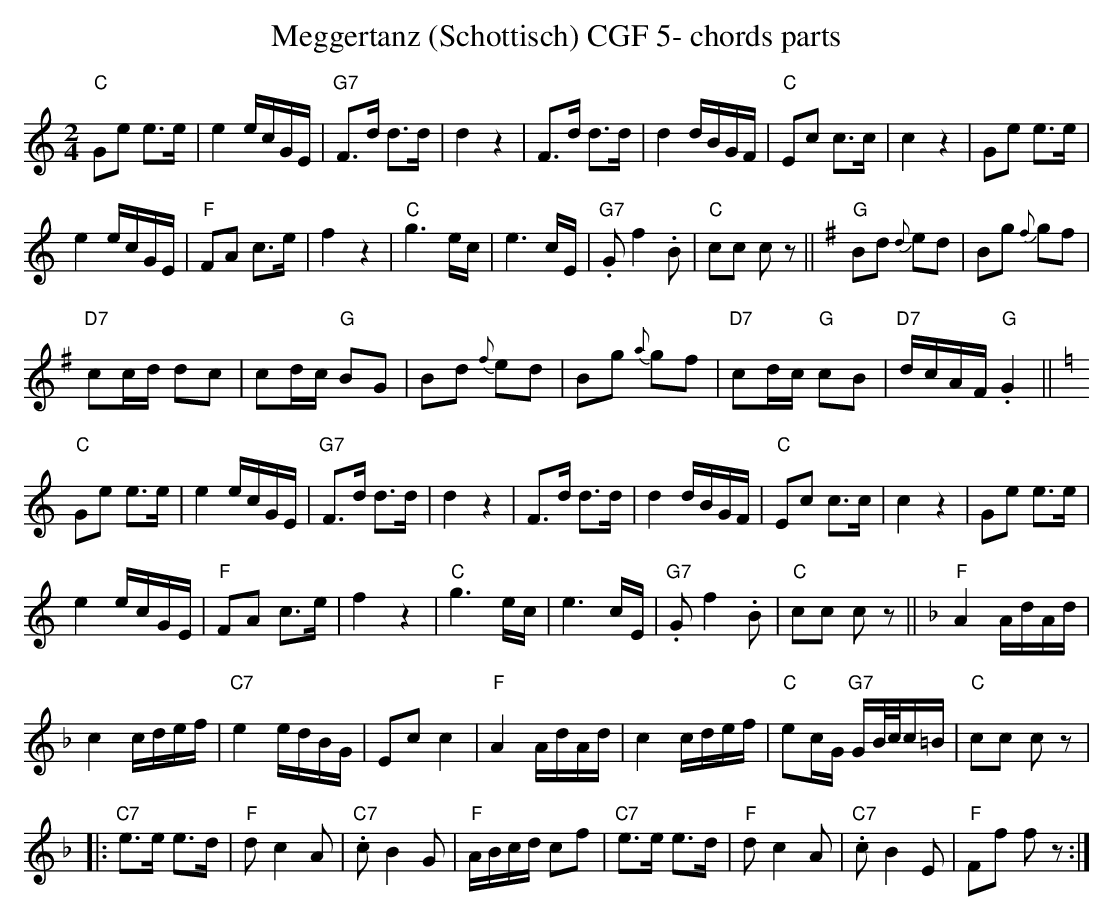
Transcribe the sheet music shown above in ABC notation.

X:1
T:Meggertanz (Schottisch) CGF 5- chords parts
M:2/4
L:1/8
K:Cmaj%%MIDI gchordon
"C"Ge e>e | e2 e/2c/2G/2E/2 | "G7"F>d d>d | d2z2 | F>d d>d | d2 d/2B/2G/2F/2 | "C"Ec c>c | c2z2 | Ge e>e |
e2 e/2c/2G/2E/2 | "F"FA c>e | f2z2 | "C"g3 e/2c/2 | e3 c/2E/2 | "G7".Gf2.B | "C"cc cz || [K:Gmaj] "G"Bd {d}ed | Bg {f}gf |
"D7"cc/2d/2 dc | cd/2c/2 "G"BG | Bd {f}ed | Bg {a}gf | "D7"cd/2c/2 "G"cB | "D7"d/2c/2A/2F/2 "G".G2 ||
[K:Cmaj] "C"Ge e>e | e2 e/2c/2G/2E/2 | "G7"F>d d>d | d2z2 | F>d d>d | d2 d/2B/2G/2F/2 | "C"Ec c>c | c2z2 | Ge e>e |
e2 e/2c/2G/2E/2 | "F"FA c>e | f2z2 | "C"g3 e/2c/2 | e3 c/2E/2 | "G7".Gf2.B | "C"cc cz || [K:Fmaj][L:1/16] "F"A4 AdAd |
c4 cdef | "C7"e4 edBG | E2c2c4 | "F"A4 AdAd | c4 cdef | "C"e2cG "G7"GB/2c/2c=B | "C"c2c2 c2 z2 |
|: [L:1/8] "C7"e>e e>d | "F"dc2A | "C7".cB2G | "F"A/2B/2c/2d/2 cf | "C7"e>e e>d | "F"dc2A | "C7".cB2E | "F"Ff fz :|
